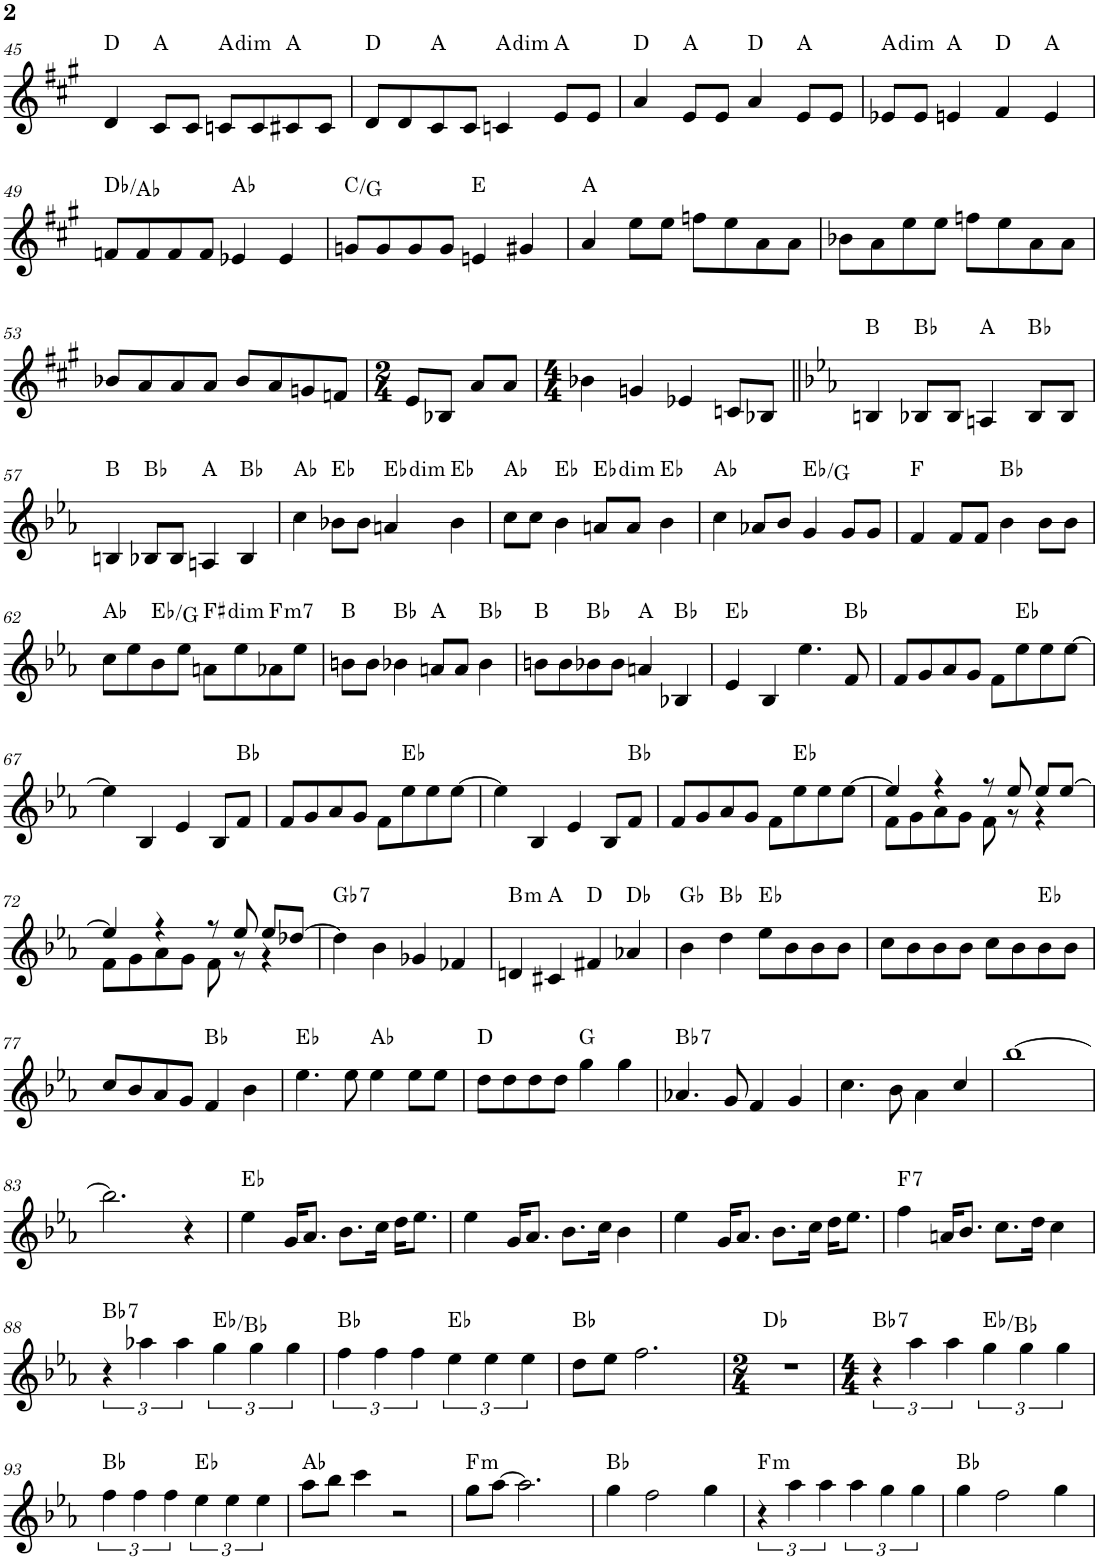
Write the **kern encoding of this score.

**kern	**harte
*part1	*part1
*staff1	*
*I"P1	*
!!LO:PB:g=z
*clefG2	*
*k[f#c#g#]	*
*A:	*
*M4/4	*
=45	=45
4d/	D:maj
8c#/L	A:maj
8c#/J	.
!	!LO:H:kt=dim
8cn/L	A:dim
8c/	.
8c#X/	A:maj
8c#/J	.
=46	=46
8d/L	D:maj
8d/	.
8c#/	A:maj
8c#/J	.
!	!LO:H:kt=dim
4cn/	A:dim
8e/L	A:maj
8e/J	.
=47	=47
4a/	D:maj
8e/L	A:maj
8e/J	.
4a/	D:maj
8e/L	A:maj
8e/J	.
=48	=48
!	!LO:H:kt=dim
8e-X/L	A:dim
8e-/J	.
4en/	A:maj
4f#/	D:maj
4e/	A:maj
!!LO:LB:g=z
=49	=49
8fn/L	Db:maj/5
8f/	.
8f/	.
8f/J	.
4e-X/	Ab:maj
4e-/	.
=50	=50
8gn/L	C:maj/5
8g/	.
8g/	.
8g/J	.
4en/	E:maj
4g#X/	.
=51	=51
4a/	A:maj
8ee\L	.
8ee\J	.
8ffn\L	.
8ee\	.
8a\	.
8a\J	.
=52	=52
8b-X\L	.
8a\	.
8ee\	.
8ee\J	.
8ffn\L	.
8ee\	.
8a\	.
8a\J	.
!!LO:LB:g=z
=53	=53
8b-X/L	.
8a/	.
8a/	.
8a/J	.
8b-/L	.
8a/	.
8gn/	.
8fn/J	.
=54	=54
*M2/4	*
8e/L	.
8B-X/J	.
8a/L	.
8a/J	.
=55	=55
*M4/4	*
4b-X\	.
4gn/	.
4e-X/	.
8cn/L	.
8B-X/J	.
=56||	=56||
*k[b-e-a-]	*
*E-:	*
4Bn/	B:maj
8B-X/L	Bb:maj
8B-/J	.
4An/	A:maj
8B-/L	Bb:maj
8B-/J	.
!!LO:LB:g=z
=57	=57
4Bn/	B:maj
8B-X/L	Bb:maj
8B-/J	.
4An/	A:maj
4B-/	Bb:maj
=58	=58
4cc\	Ab:maj
8b-X\L	Eb:maj
8b-\J	.
!	!LO:H:kt=dim
4an/	Eb:dim
4b-\	Eb:maj
=59	=59
8cc\L	Ab:maj
8cc\J	.
4b-\	Eb:maj
!	!LO:H:kt=dim
8an/L	Eb:dim
8a/J	.
4b-\	Eb:maj
=60	=60
4cc\	Ab:maj
8a-X/L	.
8b-/J	.
4g/	Eb:maj/3
8g/L	.
8g/J	.
=61	=61
4f/	F:maj
8f/L	.
8f/J	.
4b-\	Bb:maj
8b-\L	.
8b-\J	.
!!LO:LB:g=z
=62	=62
8cc\L	Ab:maj
8ee-\	.
8b-\	Eb:maj/3
8ee-\J	.
!	!LO:H:kt=dim
8an\L	F#:dim
8ee-\	.
!	!LO:H:kt=m7
8a-X\	F:min7
8ee-\J	.
=63	=63
8bn\L	B:maj
8b\J	.
4b-X\	Bb:maj
8an/L	A:maj
8a/J	.
4b-\	Bb:maj
=64	=64
8bn\L	B:maj
8b\	.
8b-X\	Bb:maj
8b-\J	.
4an/	A:maj
4B-X/	Bb:maj
=65	=65
4e-/	Eb:maj
4B-/	.
4.ee-\	.
8f/	Bb:maj
=66	=66
8f/L	.
8g/	.
8a-/	.
8g/J	.
8f\L	.
8ee-\	Eb:maj
8ee-\	.
[>8ee-\J	.
!!LO:LB:g=z
=67	=67
4ee-\]	.
4B-/	.
4e-/	.
8B-/L	.
8f/J	Bb:maj
=68	=68
8f/L	.
8g/	.
8a-/	.
8g/J	.
8f\L	.
8ee-\	Eb:maj
8ee-\	.
[>8ee-\J	.
=69	=69
4ee-\]	.
4B-/	.
4e-/	.
8B-/L	.
8f/J	Bb:maj
=70	=70
8f/L	.
8g/	.
8a-/	.
8g/J	.
8f\L	.
8ee-\	Eb:maj
8ee-\	.
[>8ee-\J	.
=71	=71
*^	*
4ee-/]	8f\L	.
.	8g\	.
4r	8a-\	.
.	8g\J	.
8r	8f\	.
8ee-/	8r	.
8ee-/L	4r	.
[>8ee-/J	.	.
!!LO:LB:g=z	!!
=72	=72	=72
4ee-/]	8f\L	.
.	8g\	.
4r	8a-\	.
.	8g\J	.
8r	8f\	.
8ee-/	8r	.
8ee-/L	4r	.
[>8dd-X/J	.	.
*v	*v	*
=73	=73
!	!LO:H:kt=7
4dd-\]	Gb:7
4b-\	.
4g-X/	.
4f-X/	.
=74	=74
!	!LO:H:kt=m
4dn/	B:min
4c#X/	A:maj
4f#X/	D:maj
4a-X/	Db:maj
=75	=75
4b-\	Gb:maj
4dd\	Bb:maj
8ee-\L	Eb:maj
8b-\	.
8b-\	.
8b-\J	.
=76	=76
8cc\L	.
8b-\	.
8b-\	.
8b-\J	.
8cc\L	.
8b-\	.
8b-\	Eb:maj
8b-\J	.
!!LO:LB:g=z
=77	=77
8cc/L	.
8b-/	.
8a-/	.
8g/J	.
4f/	Bb:maj
4b-\	.
=78	=78
4.ee-\	Eb:maj
8ee-\	.
4ee-\	Ab:maj
8ee-\L	.
8ee-\J	.
=79	=79
8dd\L	D:maj
8dd\	.
8dd\	.
8dd\J	.
4gg\	G:maj
4gg\	.
=80	=80
!	!LO:H:kt=7
4.a-X/	Bb:7
8g/	.
4f/	.
4g/	.
=81	=81
4.cc\	.
8b-\	.
4a-\	.
4cc/	.
=82	=82
[>1bb-	.
!!LO:LB:g=z
=83	=83
2.bb-\]	.
4r	.
=84	=84
4ee-\	Eb:maj
16g/KL	.
8.a-/J	.
8.b-\L	.
16cc\Jk	.
16dd\KL	.
8.ee-\J	.
=85	=85
4ee-\	.
16g/KL	.
8.a-/J	.
8.b-\L	.
16cc\Jk	.
4b-\	.
=86	=86
4ee-\	.
16g/KL	.
8.a-/J	.
8.b-\L	.
16cc\Jk	.
16dd\KL	.
8.ee-\J	.
=87	=87
!	!LO:H:kt=7
4ff\	F:7
16an/KL	.
8.b-/J	.
8.cc\L	.
16dd\Jk	.
4cc\	.
!!LO:LB:g=z
=88	=88
!	!LO:H:kt=7
6r	Bb:7
6aa-X\	.
6aa-\	.
6gg\	Eb:maj/5
6gg\	.
6gg\	.
=89	=89
6ff\	Bb:maj
6ff\	.
6ff\	.
6ee-\	Eb:maj
6ee-\	.
6ee-\	.
=90	=90
8dd\L	Bb:maj
8ee-\J	.
2.ff\	.
=91	=91
*M2/4	*
2r	Db:maj
=92	=92
*M4/4	*
!	!LO:H:kt=7
6r	Bb:7
6aa-\	.
6aa-\	.
6gg\	Eb:maj/5
6gg\	.
6gg\	.
!!LO:LB:g=z
=93	=93
6ff\	Bb:maj
6ff\	.
6ff\	.
6ee-\	Eb:maj
6ee-\	.
6ee-\	.
=94	=94
8aa-\L	Ab:maj
8bb-\J	.
4ccc\	.
2r	.
=95	=95
!	!LO:H:kt=m
8gg\L	F:min
[>8aa-\J	.
2.aa-\]	.
=96	=96
4gg\	Bb:maj
2ff\	.
4gg\	.
=97	=97
!	!LO:H:kt=m
6r	F:min
6aa-\	.
6aa-\	.
6aa-\	.
6gg\	.
6gg\	.
=98	=98
4gg\	Bb:maj
2ff\	.
4gg\	.
=	=
*-	*-
